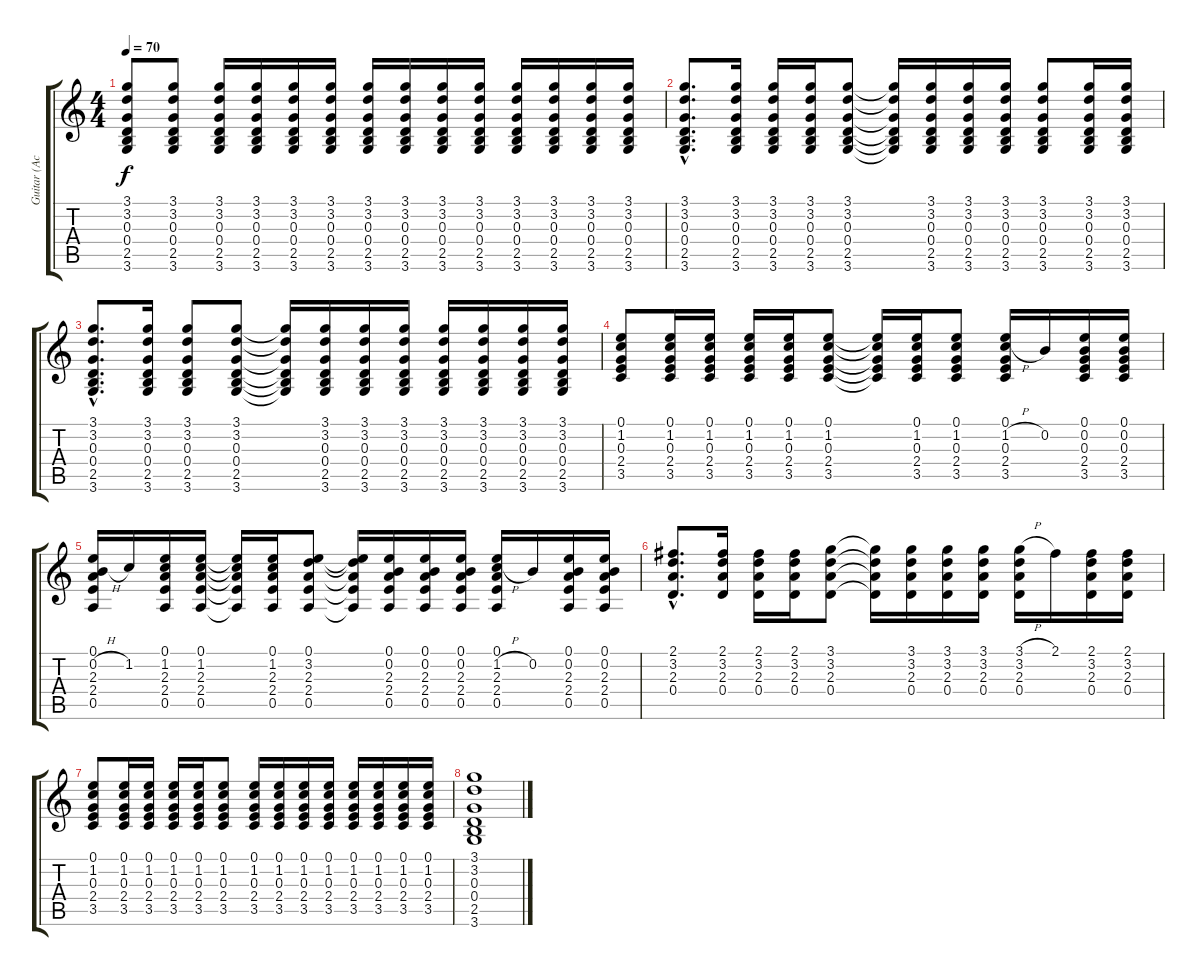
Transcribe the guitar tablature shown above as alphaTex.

\track ("Guitar (Acou.)" "Guitar (Ac") {instrument acousticguitarnylon}
\staff {score tabs}
\tuning (E4 B3 G3 D3 A2 E2) {hide}
\ts (4 4)
\tempo 70
\clef g2
\ks c
(3.1 3.2 0.3 0.4 2.5 3.6).8{dy f} (3.1 3.2 0.3 0.4 2.5 3.6).8 (3.1 3.2 0.3 0.4 2.5 3.6).16 (3.1 3.2 0.3 0.4 2.5 3.6).16 (3.1 3.2 0.3 0.4 2.5 3.6).16 (3.1 3.2 0.3 0.4 2.5 3.6).16 (3.1 3.2 0.3 0.4 2.5 3.6).16 (3.1 3.2 0.3 0.4 2.5 3.6).16 (3.1 3.2 0.3 0.4 2.5 3.6).16 (3.1 3.2 0.3 0.4 2.5 3.6).16 (3.1 3.2 0.3 0.4 2.5 3.6).16 (3.1 3.2 0.3 0.4 2.5 3.6).16 (3.1 3.2 0.3 0.4 2.5 3.6).16 (3.1 3.2 0.3 0.4 2.5 3.6).16 |
(3.1{hac} 3.2{hac} 0.3{hac} 0.4{hac} 2.5{hac} 3.6{hac}).8{d} (3.1 3.2 0.3 0.4 2.5 3.6).16 (3.1 3.2 0.3 0.4 2.5 3.6).16 (3.1 3.2 0.3 0.4 2.5 3.6).16 (3.1 3.2 0.3 0.4 2.5 3.6).8 (3.1{t} 3.2{t} 0.3{t} 0.4{t} 2.5{t} 3.6{t}).16 (3.1 3.2 0.3 0.4 2.5 3.6).16 (3.1 3.2 0.3 0.4 2.5 3.6).16 (3.1 3.2 0.3 0.4 2.5 3.6).16 (3.1 3.2 0.3 0.4 2.5 3.6).8 (3.1 3.2 0.3 0.4 2.5 3.6).16 (3.1 3.2 0.3 0.4 2.5 3.6).16 |
(3.1{hac} 3.2{hac} 0.3{hac} 0.4{hac} 2.5{hac} 3.6{hac}).8{d} (3.1 3.2 0.3 0.4 2.5 3.6).16 (3.1 3.2 0.3 0.4 2.5 3.6).8 (3.1 3.2 0.3 0.4 2.5 3.6).8 (3.1{t} 3.2{t} 0.3{t} 0.4{t} 2.5{t} 3.6{t}).16 (3.1 3.2 0.3 0.4 2.5 3.6).16 (3.1 3.2 0.3 0.4 2.5 3.6).16 (3.1 3.2 0.3 0.4 2.5 3.6).16 (3.1 3.2 0.3 0.4 2.5 3.6).16 (3.1 3.2 0.3 0.4 2.5 3.6).16 (3.1 3.2 0.3 0.4 2.5 3.6).16 (3.1 3.2 0.3 0.4 2.5 3.6).16 |
(0.1 1.2 0.3 2.4 3.5).8 (0.1 1.2 0.3 2.4 3.5).16 (0.1 1.2 0.3 2.4 3.5).16 (0.1 1.2 0.3 2.4 3.5).16 (0.1 1.2 0.3 2.4 3.5).16 (0.1 1.2 0.3 2.4 3.5).8 (0.1{t} 1.2{t} 0.3{t} 2.4{t} 3.5{t}).16 (0.1 1.2 0.3 2.4 3.5).16 (0.1 1.2 0.3 2.4 3.5).8 (0.1 1.2{h} 0.3 2.4 3.5).16 0.2.16 (0.1 0.2 0.3 2.4 3.5).16 (0.1 0.2 0.3 2.4 3.5).16 |
(0.1 0.2{h} 2.3 2.4 0.5).16 1.2.16 (0.1 1.2 2.3 2.4 0.5).16 (0.1 1.2 2.3 2.4 0.5).16 (0.1{t} 1.2{t} 2.3{t} 2.4{t} 0.5{t}).16 (0.1 1.2 2.3 2.4 0.5).16 (0.1 3.2 2.3 2.4 0.5).8 (0.1{t} 3.2{t} 2.3{t} 2.4{t} 0.5{t}).16 (0.1 0.2 2.3 2.4 0.5).16 (0.1 0.2 2.3 2.4 0.5).16 (0.1 0.2 2.3 2.4 0.5).16 (0.1 1.2{h} 2.3 2.4 0.5).16 0.2.16 (0.1 0.2 2.3 2.4 0.5).16 (0.1 0.2 2.3 2.4 0.5).16 |
(2.1{hac} 3.2{hac} 2.3{hac} 0.4{hac}).8{d} (2.1 3.2 2.3 0.4).16 (2.1 3.2 2.3 0.4).16 (2.1 3.2 2.3 0.4).16 (3.1 3.2 2.3 0.4).8 (3.1{t} 3.2{t} 2.3{t} 0.4{t}).16 (3.1 3.2 2.3 0.4).16 (3.1 3.2 2.3 0.4).16 (3.1 3.2 2.3 0.4).16 (3.1{h} 3.2 2.3 0.4).16 2.1.16 (2.1 3.2 2.3 0.4).16 (2.1 3.2 2.3 0.4).16 |
(0.1 1.2 0.3 2.4 3.5).8{volume 11 instrument acousticguitarnylon} (0.1 1.2 0.3 2.4 3.5).16{volume 11 instrument acousticguitarnylon} (0.1 1.2 0.3 2.4 3.5).16{volume 11 instrument acousticguitarnylon} (0.1 1.2 0.3 2.4 3.5).16{volume 11 instrument acousticguitarnylon} (0.1 1.2 0.3 2.4 3.5).16{volume 11 instrument acousticguitarnylon} (0.1 1.2 0.3 2.4 3.5).8{volume 10 instrument acousticguitarnylon} (0.1 1.2 0.3 2.4 3.5).16{volume 10 instrument acousticguitarnylon} (0.1 1.2 0.3 2.4 3.5).16{volume 9 instrument acousticguitarnylon} (0.1 1.2 0.3 2.4 3.5).16{volume 9 instrument acousticguitarnylon} (0.1 1.2 0.3 2.4 3.5).16{volume 8 instrument acousticguitarnylon} (0.1 1.2 0.3 2.4 3.5).16{volume 8 instrument acousticguitarnylon} (0.1 1.2 0.3 2.4 3.5).16{volume 7 instrument acousticguitarnylon} (0.1 1.2 0.3 2.4 3.5).16{volume 6 instrument acousticguitarnylon} (0.1 1.2 0.3 2.4 3.5).16{volume 7 instrument acousticguitarnylon} |
(3.1 3.2 0.3 0.4 2.5 3.6).1{volume 8 instrument acousticguitarnylon}
